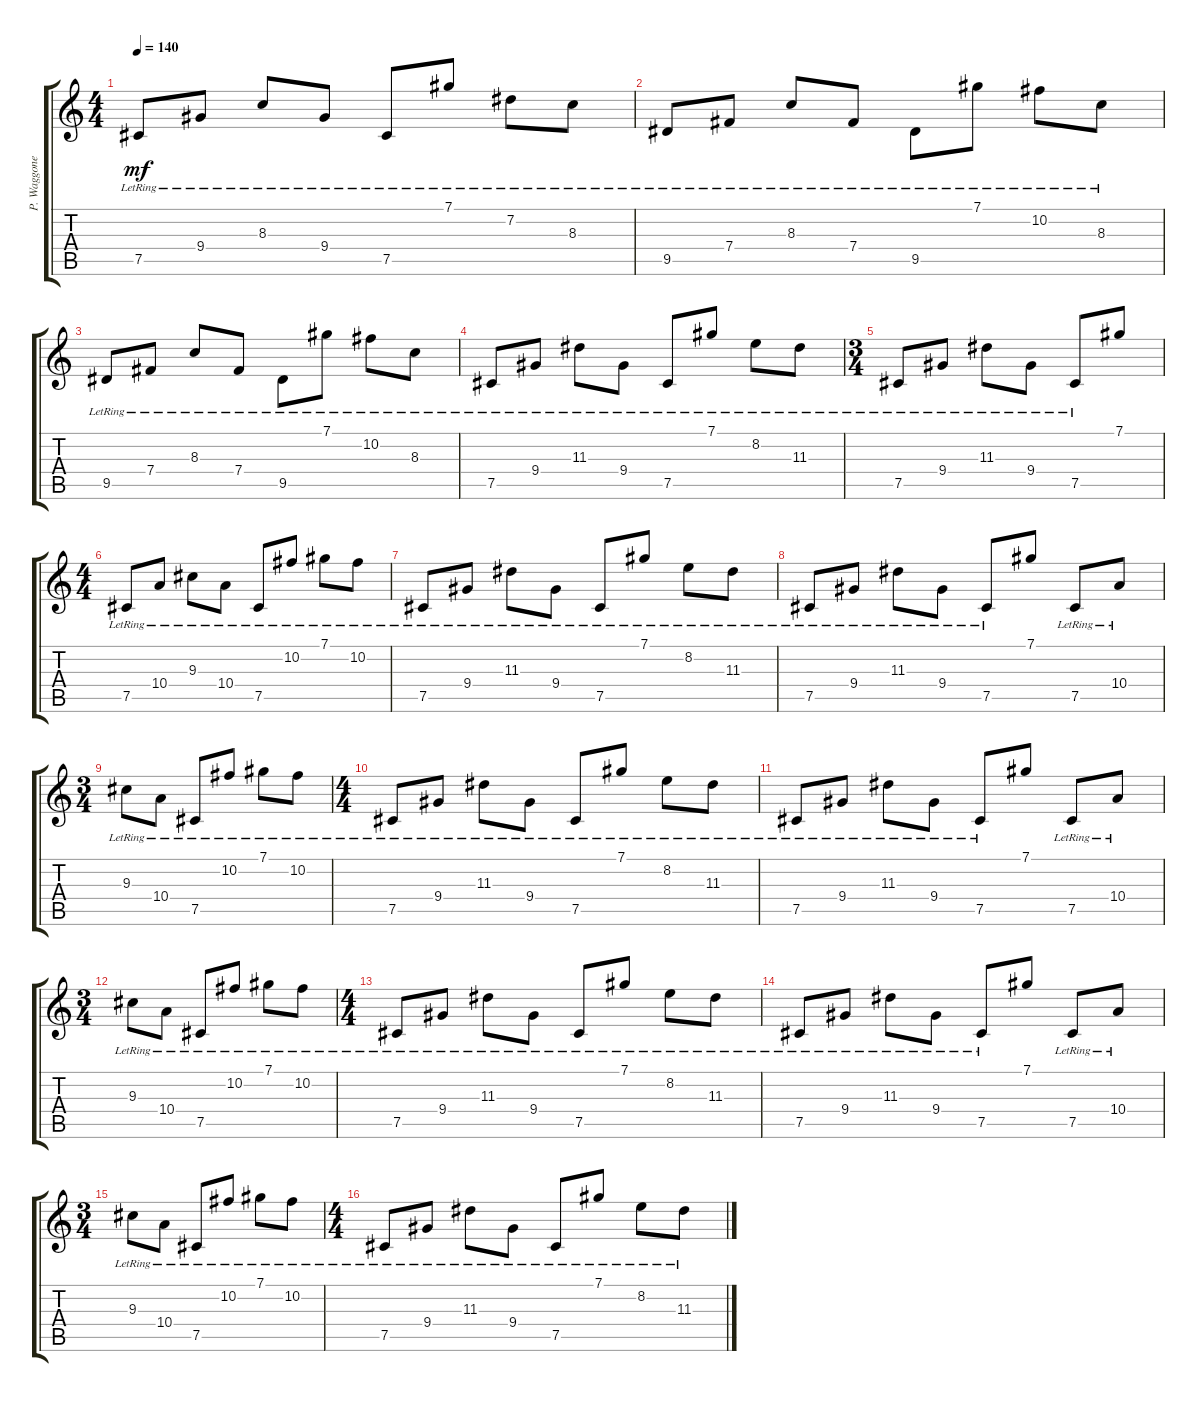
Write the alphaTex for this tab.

\track ("P. Waggoner Gtr." "P. Waggone") {instrument distortionguitar}
\staff {score tabs}
\tuning (Db4 Ab3 E3 B2 Gb2 Db2) {hide}
\ts (4 4)
\tempo 140
\clef g2
\ks c
7.5{lr}.8{dy mf} 9.4{lr}.8 8.3{lr}.8 9.4{lr}.8 7.5{lr}.8 7.1{lr}.8 7.2{lr}.8 8.3{lr}.8 |
9.5{lr}.8 7.4{lr}.8 8.3{lr}.8 7.4{lr}.8 9.5{lr}.8 7.1{lr}.8 10.2{lr}.8 8.3{lr}.8 |
9.5{lr}.8 7.4{lr}.8 8.3{lr}.8 7.4{lr}.8 9.5{lr}.8 7.1{lr}.8 10.2{lr}.8 8.3{lr}.8 |
7.5{lr}.8 9.4{lr}.8 11.3{lr}.8 9.4{lr}.8 7.5{lr}.8 7.1{lr}.8 8.2{lr}.8 11.3{lr}.8 |
\ts (3 4)
7.5{lr}.8 9.4{lr}.8 11.3{lr}.8 9.4{lr}.8 7.5{lr}.8 7.1.8 |
\ts (4 4)
7.5{lr}.8 10.4{lr}.8 9.3{lr}.8 10.4{lr}.8 7.5{lr}.8 10.2{lr}.8 7.1{lr}.8 10.2{lr}.8 |
7.5{lr}.8 9.4{lr}.8 11.3{lr}.8 9.4{lr}.8 7.5{lr}.8 7.1{lr}.8 8.2{lr}.8 11.3{lr}.8 |
7.5{lr}.8 9.4{lr}.8 11.3{lr}.8 9.4{lr}.8 7.5{lr}.8 7.1.8 7.5{lr}.8 10.4{lr}.8 |
\ts (3 4)
9.3{lr}.8 10.4{lr}.8 7.5{lr}.8 10.2{lr}.8 7.1{lr}.8 10.2{lr}.8 |
\ts (4 4)
7.5{lr}.8 9.4{lr}.8 11.3{lr}.8 9.4{lr}.8 7.5{lr}.8 7.1{lr}.8 8.2{lr}.8 11.3{lr}.8 |
7.5{lr}.8 9.4{lr}.8 11.3{lr}.8 9.4{lr}.8 7.5{lr}.8 7.1.8 7.5{lr}.8 10.4{lr}.8 |
\ts (3 4)
9.3{lr}.8 10.4{lr}.8 7.5{lr}.8 10.2{lr}.8 7.1{lr}.8 10.2{lr}.8 |
\ts (4 4)
7.5{lr}.8 9.4{lr}.8 11.3{lr}.8 9.4{lr}.8 7.5{lr}.8 7.1{lr}.8 8.2{lr}.8 11.3{lr}.8 |
7.5{lr}.8 9.4{lr}.8 11.3{lr}.8 9.4{lr}.8 7.5{lr}.8 7.1.8 7.5{lr}.8 10.4{lr}.8 |
\ts (3 4)
9.3{lr}.8 10.4{lr}.8 7.5{lr}.8 10.2{lr}.8 7.1{lr}.8 10.2{lr}.8 |
\ts (4 4)
7.5{lr}.8 9.4{lr}.8 11.3{lr}.8 9.4{lr}.8 7.5{lr}.8 7.1{lr}.8 8.2{lr}.8 11.3{lr}.8
